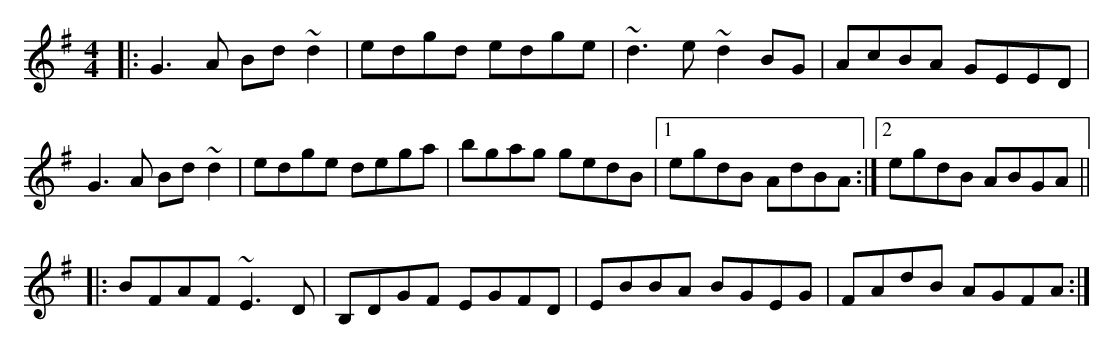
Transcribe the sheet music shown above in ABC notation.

X:1
M:4/4
K:G
|:G3A Bd~d2|edgd edge|~d3e ~d2BG|AcBA GEED|
G3A Bd~d2|edge dega|bgag gedB|1 egdB AdBA:|2 egdB ABGA||
|:BFAF ~E3D|B,DGF EGFD|EBBA BGEG|FAdB AGFA:|
